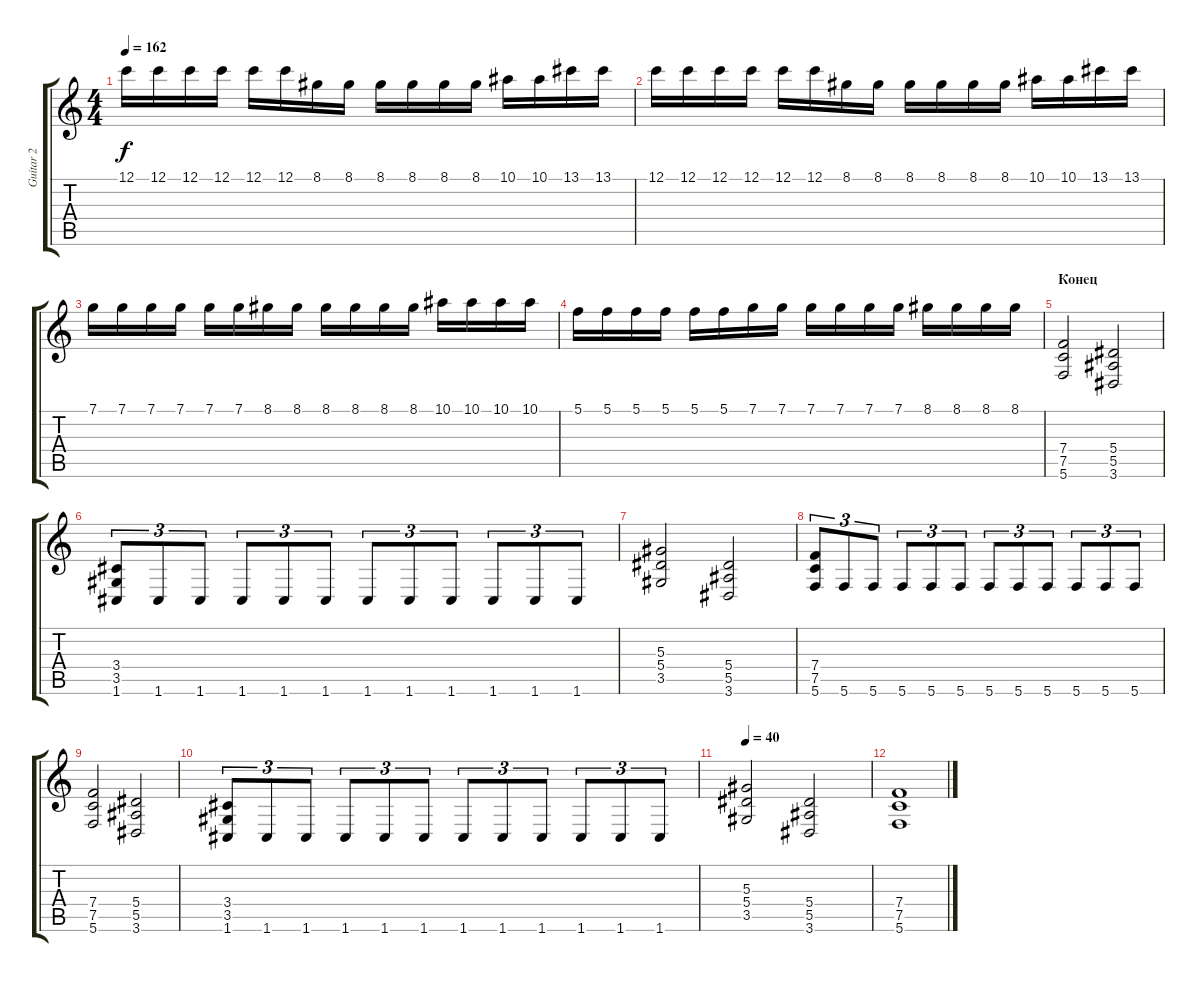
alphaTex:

\track ("Guitar 2" "Guitar 2") {instrument distortionguitar}
\staff {score tabs}
\tuning (C4 G3 Eb3 Bb2 F2 C2) {hide}
\ts (4 4)
\tempo 162
\clef g2
\ks c
12.1.16{dy f} 12.1.16 12.1.16 12.1.16 12.1.16 12.1.16 8.1.16 8.1.16 8.1.16 8.1.16 8.1.16 8.1.16 10.1.16 10.1.16 13.1.16 13.1.16 |
12.1.16 12.1.16 12.1.16 12.1.16 12.1.16 12.1.16 8.1.16 8.1.16 8.1.16 8.1.16 8.1.16 8.1.16 10.1.16 10.1.16 13.1.16 13.1.16 |
7.1.16 7.1.16 7.1.16 7.1.16 7.1.16 7.1.16 8.1.16 8.1.16 8.1.16 8.1.16 8.1.16 8.1.16 10.1.16 10.1.16 10.1.16 10.1.16 |
5.1.16 5.1.16 5.1.16 5.1.16 5.1.16 5.1.16 7.1.16 7.1.16 7.1.16 7.1.16 7.1.16 7.1.16 8.1.16 8.1.16 8.1.16 8.1.16 |
\section ("" "Конец")
(7.4 7.5 5.6).2 (5.4 5.5 3.6).2 |
(3.4 3.5 1.6).8{tu (3 2)} 1.6.8{tu (3 2)} 1.6.8{tu (3 2)} 1.6.8{tu (3 2)} 1.6.8{tu (3 2)} 1.6.8{tu (3 2)} 1.6.8{tu (3 2)} 1.6.8{tu (3 2)} 1.6.8{tu (3 2)} 1.6.8{tu (3 2)} 1.6.8{tu (3 2)} 1.6.8{tu (3 2)} |
(5.3 5.4 3.5).2 (5.4 5.5 3.6).2 |
(7.4 7.5 5.6).8{tu (3 2)} 5.6.8{tu (3 2)} 5.6.8{tu (3 2)} 5.6.8{tu (3 2)} 5.6.8{tu (3 2)} 5.6.8{tu (3 2)} 5.6.8{tu (3 2)} 5.6.8{tu (3 2)} 5.6.8{tu (3 2)} 5.6.8{tu (3 2)} 5.6.8{tu (3 2)} 5.6.8{tu (3 2)} |
(7.4 7.5 5.6).2 (5.4 5.5 3.6).2 |
(3.4 3.5 1.6).8{tu (3 2)} 1.6.8{tu (3 2)} 1.6.8{tu (3 2)} 1.6.8{tu (3 2)} 1.6.8{tu (3 2)} 1.6.8{tu (3 2)} 1.6.8{tu (3 2)} 1.6.8{tu (3 2)} 1.6.8{tu (3 2)} 1.6.8{tu (3 2)} 1.6.8{tu (3 2)} 1.6.8{tu (3 2)} |
\tempo 40
(5.3 5.4 3.5).2 (5.4 5.5 3.6).2 |
(7.4 7.5 5.6).1
